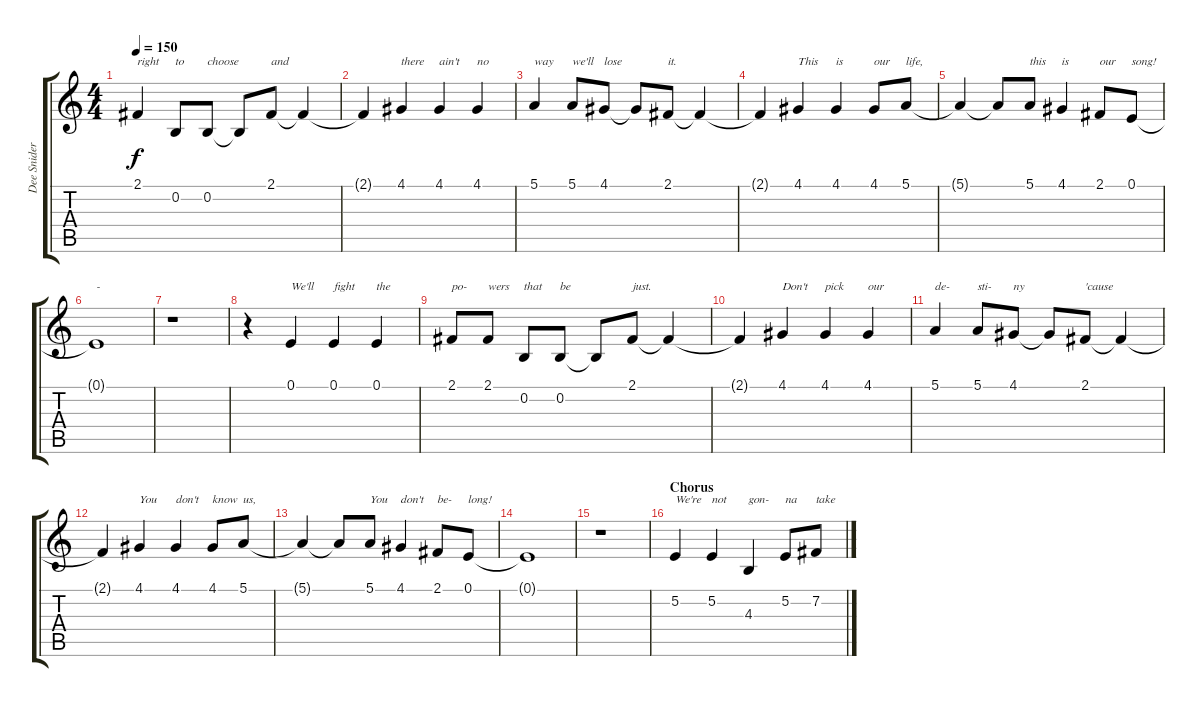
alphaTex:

\track ("Dee Snider - Vocals" "Dee Snider") {instrument baritonesax}
\staff {score tabs}
\tuning (E4 B3 G3 D3 A2 E2) {hide}
\ts (4 4)
\tempo 150
\clef g2
\ks c
2.1.4{txt "right" dy f} 0.2.8{txt "to"} 0.2.8{txt "choose"} 0.2{t}.8 2.1.8{txt "and"} 2.1{t}.4 |
2.1{t}.4 4.1.4{txt "there"} 4.1.4{txt "ain't"} 4.1.4{txt "no"} |
5.1.4{txt "way"} 5.1.8{txt "we'll"} 4.1.8{txt "lose"} 4.1{t}.8 2.1.8{txt "it."} 2.1{t}.4 |
2.1{t}.4 4.1.4{txt "This"} 4.1.4{txt "is"} 4.1.8{txt "our"} 5.1.8{txt "life,"} |
5.1{t}.4 5.1{t}.8 5.1.8{txt "this"} 4.1.4{txt "is"} 2.1.8{txt "our"} 0.1.8{txt "song!"} |
0.1{t}.1{txt "-"} |
r.1 |
r.4 0.1.4{txt "We'll"} 0.1.4{txt "fight"} 0.1.4{txt "the"} |
2.1.8{txt "po-"} 2.1.8{txt "wers"} 0.2.8{txt "that"} 0.2.8{txt "be"} 0.2{t}.8 2.1.8{txt "just."} 2.1{t}.4 |
2.1{t}.4 4.1.4{txt "Don't"} 4.1.4{txt "pick"} 4.1.4{txt "our"} |
5.1.4{txt "de-"} 5.1.8{txt "sti-"} 4.1.8{txt "ny"} 4.1{t}.8 2.1.8{txt "'cause"} 2.1{t}.4 |
2.1{t}.4 4.1.4{txt "You"} 4.1.4{txt "don't"} 4.1.8{txt "know"} 5.1.8{txt "us,"} |
5.1{t}.4 5.1{t}.8 5.1.8{txt "You"} 4.1.4{txt "don't"} 2.1.8{txt "be-"} 0.1.8{txt "long!"} |
0.1{t}.1 |
r.1 |
\section ("" "Chorus")
5.2.4{txt "We're"} 5.2.4{txt "not"} 4.3.4{txt "gon-"} 5.2.8{txt "na"} 7.2.8{txt "take"}
